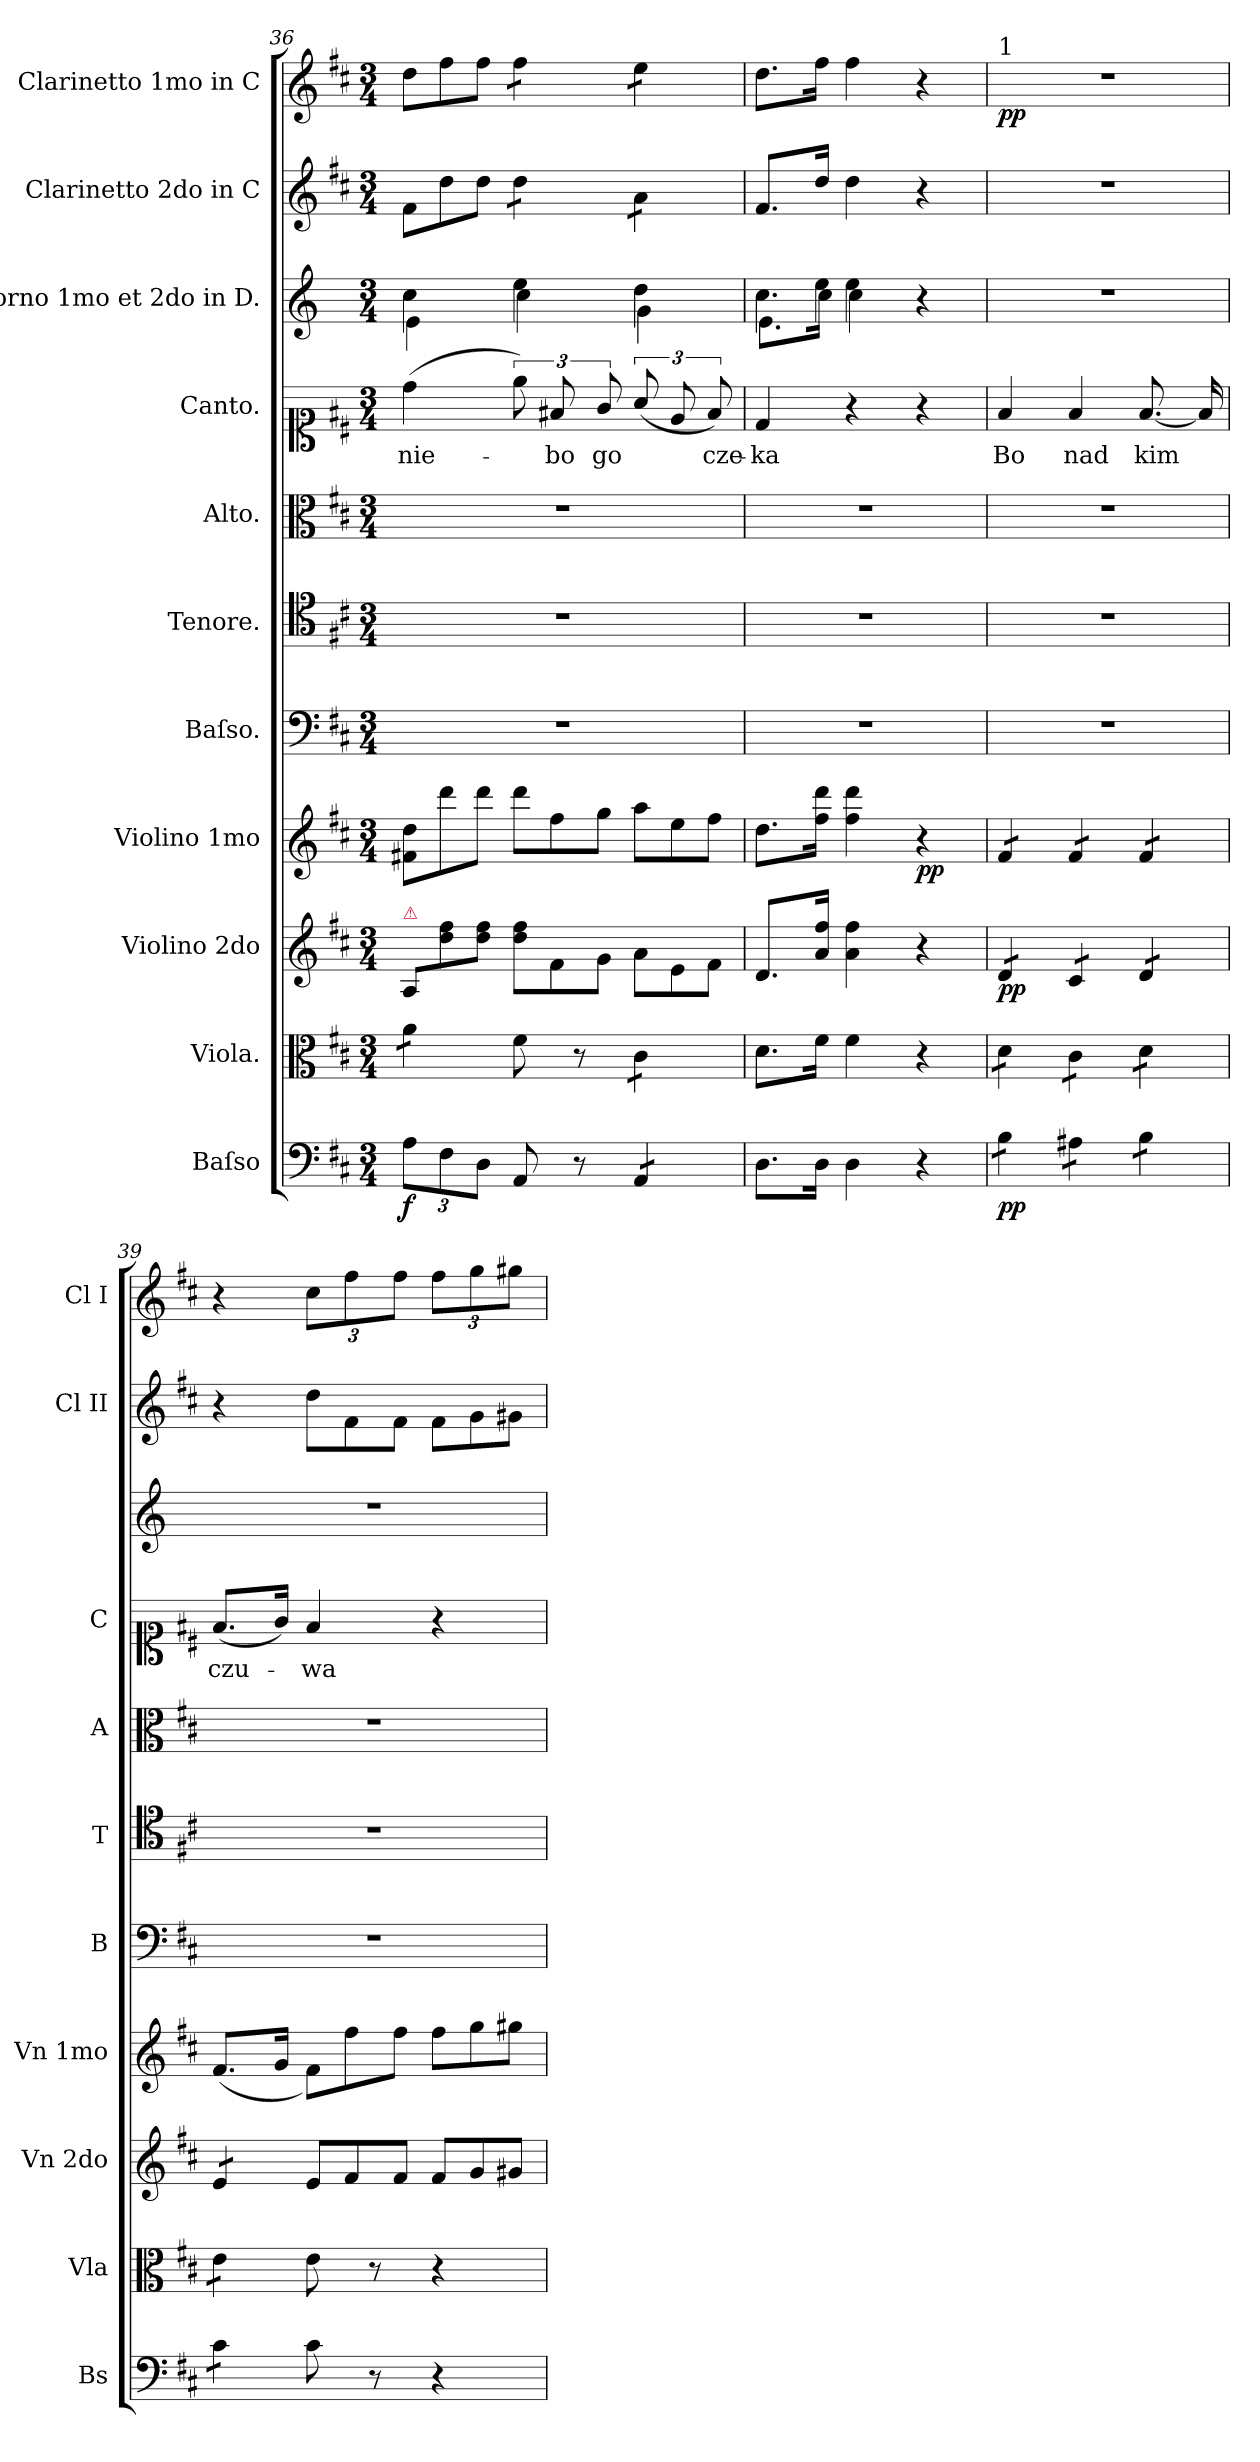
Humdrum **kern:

**kern	**dynam	**kern	**kern	**dynam	**kern	**dynam	**kern	**kern	**kern	**kern	**text	**kern	**kern	**kern	**dynam
*part11	*part11	*part10	*part9	*part9	*part8	*part8	*part7	*part6	*part5	*part4	*part4	*part3	*part2	*part1	*part1
*staff11	*staff11	*staff10	*staff9	*staff9	*staff8	*staff8	*staff7	*staff6	*staff5	*staff4	*staff4	*staff3	*staff2	*staff1	*staff1
*I"Baſso	*	*I"Viola.	*I"Violino 2do	*	*I"Violino 1mo	*	*I"Baſso.	*I"Tenore.	*I"Alto.	*I"Canto.	*	*I"Corno 1mo et 2do in D.	*I"Clarinetto 2do in C	*I"Clarinetto 1mo in C	*
*I'Bs	*	*I'Vla	*I'Vn 2do	*	*I'Vn 1mo	*	*I'B	*I'T	*I'A	*I'C	*	*	*I'Cl II	*I'Cl I	*
*clefF4	*	*clefC3	*clefG2	*	*clefG2	*	*clefF4	*clefC4	*clefC3	*clefC1	*	*clefG2	*clefG2	*clefG2	*
*	*	*	*	*	*	*	*	*	*	*	*	*ITrd-1c-2	*	*	*
*k[f#c#]	*	*k[f#c#]	*k[f#c#]	*	*k[f#c#]	*	*k[f#c#]	*k[f#c#]	*k[f#c#]	*k[f#c#]	*	*k[f#c#]	*k[f#c#]	*k[f#c#]	*
*D:	*	*D:	*D:	*	*D:	*	*D:	*D:	*D:	*D:	*	*	*D:	*D:	*
*M3/4	*	*M3/4	*M3/4	*	*M3/4	*	*M3/4	*M3/4	*M3/4	*M3/4	*	*M3/4	*M3/4	*M3/4	*
*	*	*	*Xtuplet	*	*Xtuplet	*	*	*	*	*	*	*	*Xtuplet	*Xtuplet	*
=36	=36	=36	=36	=36	=36	=36	=36	=36	=36	=36	=36	=36	=36	=36	=36
*	*	*	*	*	*	*	*	*	*	*	*	*^	*	*	*
!	!	!	!LO:TX:a:color=crimson:t=⚠	!	!	!	!	!	!	!	!	!	!	!	!	!
!	!LO:DY:b	!	!	!	!	!	!	!	!	!	!	!	!	!	!	!
*	*	*tremolo	*	*	*	*	*	*	*	*	*	*	*	*	*	*
12A\L	f	8a\L	12A/L	.	12f#X/ 12dd/L	.	2.r	2.r	2.r	(>4dd\	nie-	4dd\	4f#\	12f#/L	12dd\L	.
12F#\	.	.	12dd\ 12ff#\	.	12ddd\	.	.	.	.	.	.	.	.	12dd\	12ff#\	.
.	.	8a\J	.	.	.	.	.	.	.	.	.	.	.	.	.	.
*	*	*Xtremolo	*	*	*	*	*	*	*	*	*	*	*	*	*	*
12D\J	.	.	12dd\ 12ff#\J	.	12ddd\J	.	.	.	.	.	.	.	.	12dd\J	12ff#\J	.
*	*	*	*	*	*	*	*	*	*	*	*	*	*	*tremolo	*	*
*	*	*	*	*	*	*	*	*	*	*	*	*	*	*	*tremolo	*
8AA/	.	8f#\	12dd\ 12ff#\L	.	12ddd\L	.	.	.	.	12ee\)	.	4ff#\	4dd\	8dd\L	8ff#\L	.
.	.	.	12f#\	.	12ff#\	.	.	.	.	12f#X/	-bo	.	.	.	.	.
8r	.	8r	.	.	.	.	.	.	.	.	.	.	.	8dd\J	8ff#\J	.
.	.	.	12g\J	.	12gg\J	.	.	.	.	12g/	go	.	.	.	.	.
*tremolo	*	*	*	*	*	*	*	*	*	*	*	*	*	*	*	*
*	*	*tremolo	*	*	*	*	*	*	*	*	*	*	*	*	*	*
8AA/L	.	8c#\L	12a\L	.	12aa\L	.	.	.	.	(>12a/	.	4ee\	4a\	8a\L	8ee\L	.
.	.	.	12e\	.	12ee\	.	.	.	.	12e/	.	.	.	.	.	.
8AA/J	.	8c#\J	.	.	.	.	.	.	.	.	.	.	.	8a\J	8ee\J	.
*	*	*	*	*	*	*	*	*	*	*	*	*	*	*	*Xtremolo	*
*	*	*	*	*	*	*	*	*	*	*	*	*	*	*Xtremolo	*	*
*	*	*Xtremolo	*	*	*	*	*	*	*	*	*	*	*	*	*	*
*Xtremolo	*	*	*	*	*	*	*	*	*	*	*	*	*	*	*	*
.	.	.	12f#\J	.	12ff#\J	.	.	.	.	12f#/)	cze-	.	.	.	.	.
=37	=37	=37	=37	=37	=37	=37	=37	=37	=37	=37	=37	=37	=37	=37	=37	=37
!	!	!	!	!	!	!	!	!	!	!	!	!LO:N:vis=4.	!	!	!	!
8.D\L	.	8.d\L	8.d/L	.	8.dd\L	.	2.r	2.r	2.r	4d/	-ka	8.dd\	8.f#\L	8.f#/L	8.dd\L	.
!	!	!	!	!	!	!	!	!	!	!	!	!LO:N:vis=4	!	!	!	!
16D\Jk	.	16f#\Jk	16a\ 16ff#\Jk	.	16ff#\ 16ddd\Jk	.	.	.	.	.	.	16ff#\	16dd\Jk	16dd\Jk	16ff#\Jk	.
4D\	.	4f#\	4a\ 4ff#\	.	4ff#\ 4ddd\	.	.	.	.	4r	.	4ff#\	4dd\	4dd\	4ff#\	.
!	!	!	!	!	!	!LO:DY:b	!	!	!	!	!	!	!	!	!	!
4r	.	4r	4r	.	4r	pp	.	.	.	4r	.	4r	4ryy	4r	4r	.
=38	=38	=38	=38	=38	=38	=38	=38	=38	=38	=38	=38	=38	=38	=38	=38	=38
!	!	!	!	!	!	!	!	!	!	!	!	!	!	!	!LO:TX:a:t=1	!
!	!	!	!	!	!	!	!	!	!	!	!	!LO:TX:a:t=3.	!	!	!	!
!	!LO:DY:b	!	!	!LO:DY:b	!	!	!	!	!	!	!	!	!	!	!	!
*	*	*	*	*	*	*	*	*	*	*	*	*v	*v	*	*	*
*tremolo	*	*	*	*	*	*	*	*	*	*	*	*	*	*	*
*	*	*tremolo	*	*	*	*	*	*	*	*	*	*	*	*	*
*	*	*	*tremolo	*	*	*	*	*	*	*	*	*	*	*	*
*	*	*	*	*	*tremolo	*	*	*	*	*	*	*	*	*	*
8B\L	pp	8d\L	8d/L	pp	8f#/L	.	2.r	2.r	2.r	4f#/	Bo	2.r	2.r	2.r	pp
8B\J	.	8d\J	8d/J	.	8f#/J	.	.	.	.	.	.	.	.	.	.
8A#X\L	.	8c#\L	8c#/L	.	8f#/L	.	.	.	.	4f#/	nad	.	.	.	.
8A#X\J	.	8c#\J	8c#/J	.	8f#/J	.	.	.	.	.	.	.	.	.	.
8B\L	.	8d\L	8d/L	.	8f#/L	.	.	.	.	[8.f#/	kim	.	.	.	.
8B\J	.	8d\J	8d/J	.	8f#/J	.	.	.	.	.	.	.	.	.	.
*	*	*	*	*	*Xtremolo	*	*	*	*	*	*	*	*	*	*
.	.	.	.	.	.	.	.	.	.	16f#/]	.	.	.	.	.
=39	=39	=39	=39	=39	=39	=39	=39	=39	=39	=39	=39	=39	=39	=39	=39
8c#\L	.	8e\L	8e/L	.	(<8.f#/L	.	2.r	2.r	2.r	(<8.f#/L	czu-	2.r	4r	4r	.
8c#\J	.	8e\J	8e/J	.	.	.	.	.	.	.	.	.	.	.	.
*	*	*	*Xtremolo	*	*	*	*	*	*	*	*	*	*	*	*
*	*	*Xtremolo	*	*	*	*	*	*	*	*	*	*	*	*	*
*Xtremolo	*	*	*	*	*	*	*	*	*	*	*	*	*	*	*
.	.	.	.	.	16g/Jk	.	.	.	.	16g/Jk)	.	.	.	.	.
*	*	*	*	*	*	*	*	*	*	*	*	*	*	*tuplet	*
8c#\	.	8e\	12e/L	.	12f#/L)	.	.	.	.	4f#/	-wa	.	12dd\L	12cc#\L	.
.	.	.	12f#/	.	12ff#\	.	.	.	.	.	.	.	12f#\	12ff#\	.
8r	.	8r	.	.	.	.	.	.	.	.	.	.	.	.	.
.	.	.	12f#/J	.	12ff#\J	.	.	.	.	.	.	.	12f#\J	12ff#\J	.
4r	.	4r	12f#/L	.	12ff#\L	.	.	.	.	4r	.	.	12f#\L	12ff#\L	.
.	.	.	12g/	.	12gg\	.	.	.	.	.	.	.	12g\	12gg\	.
.	.	.	12g#X/J	.	12gg#X\J	.	.	.	.	.	.	.	12g#X\J	12gg#X\J	.
=	=	=	=	=	=	=	=	=	=	=	=	=	=	=	=
*-	*-	*-	*-	*-	*-	*-	*-	*-	*-	*-	*-	*-	*-	*-	*-
